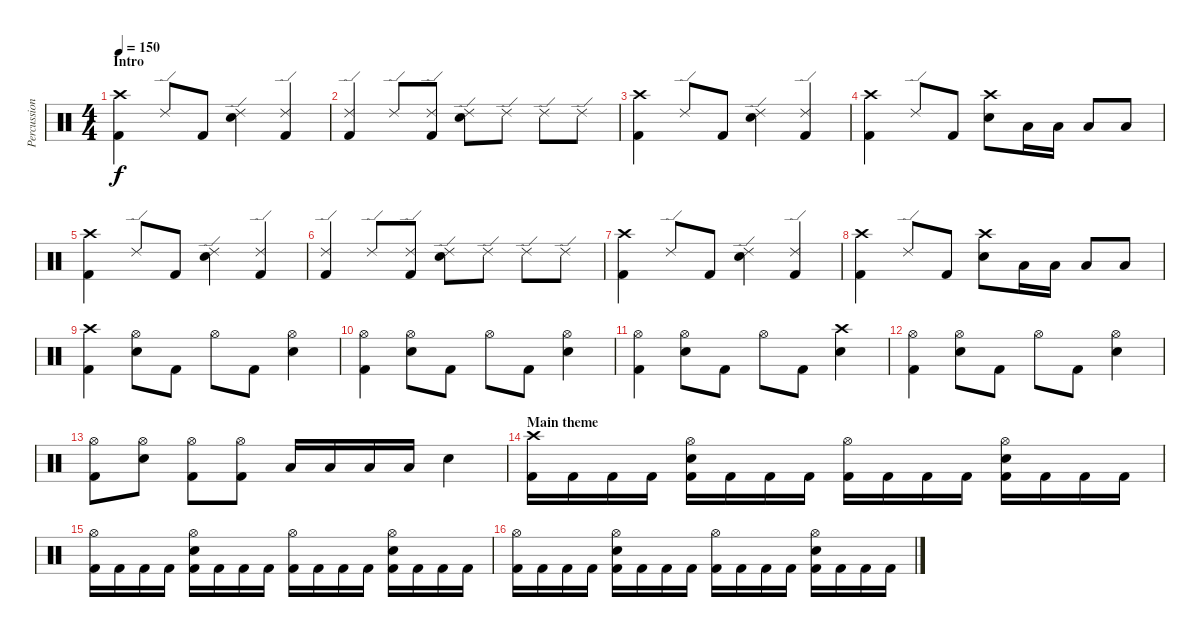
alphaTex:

\track ("Percussion" "Percussion") {instrument percussion}
\staff {score}
\articulation defaults
\ts (4 4)
\section ("" "Intro")
\tempo 150
\clef neutral
\ks c
("Crash high (hit)" "Kick (hit) 2").4{dy f} "Ride (edge) 2".8 "Kick (hit) 2".8 ("Ride (edge) 2" "Snare (hit) 2").4 ("Ride (edge) 2" "Kick (hit) 2").4 |
("Ride (edge) 2" "Kick (hit) 2").4 "Ride (edge) 2".8 ("Ride (edge) 2" "Kick (hit) 2").8 ("Ride (edge) 2" "Snare (hit) 2").8 "Ride (edge) 2".8 "Ride (edge) 2".8 "Ride (edge) 2".8 |
("Crash high (hit)" "Kick (hit) 2").4 "Ride (edge) 2".8 "Kick (hit) 2".8 ("Ride (edge) 2" "Snare (hit) 2").4 ("Ride (edge) 2" "Kick (hit) 2").4 |
("Crash high (hit)" "Kick (hit) 2").4 "Ride (edge) 2".8 "Kick (hit) 2".8 ("Crash high (hit)" "Snare (hit) 2").8 "Low Tom (hit)".16 "Low Tom (hit)".16 "Low Tom (hit)".8 "Low Tom (hit)".8 |
("Crash high (hit)" "Kick (hit) 2").4 "Ride (edge) 2".8 "Kick (hit) 2".8 ("Ride (edge) 2" "Snare (hit) 2").4 ("Ride (edge) 2" "Kick (hit) 2").4 |
("Ride (edge) 2" "Kick (hit) 2").4 "Ride (edge) 2".8 ("Ride (edge) 2" "Kick (hit) 2").8 ("Ride (edge) 2" "Snare (hit) 2").8 "Ride (edge) 2".8 "Ride (edge) 2".8 "Ride (edge) 2".8 |
("Crash high (hit)" "Kick (hit) 2").4 "Ride (edge) 2".8 "Kick (hit) 2".8 ("Ride (edge) 2" "Snare (hit) 2").4 ("Ride (edge) 2" "Kick (hit) 2").4 |
("Crash high (hit)" "Kick (hit) 2").4 "Ride (edge) 2".8 "Kick (hit) 2".8 ("Crash high (hit)" "Snare (hit) 2").8 "Low Tom (hit)".16 "Low Tom (hit)".16 "Low Tom (hit)".8 "Low Tom (hit)".8 |
("Crash high (hit)" "Kick (hit) 2").4 ("Hi-Hat (open)" "Snare (hit) 2").8 "Kick (hit) 2".8 "Hi-Hat (open)".8 "Kick (hit) 2".8 ("Hi-Hat (open)" "Snare (hit) 2").4 |
("Hi-Hat (open)" "Kick (hit) 2").4 ("Hi-Hat (open)" "Snare (hit) 2").8 "Kick (hit) 2".8 "Hi-Hat (open)".8 "Kick (hit) 2".8 ("Hi-Hat (open)" "Snare (hit) 2").4 |
("Hi-Hat (open)" "Kick (hit) 2").4 ("Hi-Hat (open)" "Snare (hit) 2").8 "Kick (hit) 2".8 "Hi-Hat (open)".8 "Kick (hit) 2".8 ("Crash high (hit)" "Snare (hit) 2").4 |
("Hi-Hat (open)" "Kick (hit) 2").4 ("Hi-Hat (open)" "Snare (hit) 2").8 "Kick (hit) 2".8 "Hi-Hat (open)".8 "Kick (hit) 2".8 ("Hi-Hat (open)" "Snare (hit) 2").4 |
("Hi-Hat (open)" "Kick (hit) 2").8 ("Hi-Hat (open)" "Snare (hit) 2").8 ("Hi-Hat (open)" "Kick (hit) 2").8 ("Hi-Hat (open)" "Kick (hit) 2").8 "Low Tom (hit)".16 "Low Tom (hit)".16 "Low Tom (hit)".16 "Low Tom (hit)".16 "Snare (hit) 2".4 |
\section ("" "Main theme")
("Crash high (hit)" "Kick (hit) 2").16 "Kick (hit) 2".16 "Kick (hit) 2".16 "Kick (hit) 2".16 ("Hi-Hat (open)" "Snare (hit) 2" "Kick (hit) 2").16 "Kick (hit) 2".16 "Kick (hit) 2".16 "Kick (hit) 2".16 ("Hi-Hat (open)" "Kick (hit) 2").16 "Kick (hit) 2".16 "Kick (hit) 2".16 "Kick (hit) 2".16 ("Hi-Hat (open)" "Snare (hit) 2" "Kick (hit) 2").16 "Kick (hit) 2".16 "Kick (hit) 2".16 "Kick (hit) 2".16 |
("Hi-Hat (open)" "Kick (hit) 2").16 "Kick (hit) 2".16 "Kick (hit) 2".16 "Kick (hit) 2".16 ("Hi-Hat (open)" "Snare (hit) 2" "Kick (hit) 2").16 "Kick (hit) 2".16 "Kick (hit) 2".16 "Kick (hit) 2".16 ("Hi-Hat (open)" "Kick (hit) 2").16 "Kick (hit) 2".16 "Kick (hit) 2".16 "Kick (hit) 2".16 ("Hi-Hat (open)" "Snare (hit) 2" "Kick (hit) 2").16 "Kick (hit) 2".16 "Kick (hit) 2".16 "Kick (hit) 2".16 |
("Hi-Hat (open)" "Kick (hit) 2").16 "Kick (hit) 2".16 "Kick (hit) 2".16 "Kick (hit) 2".16 ("Hi-Hat (open)" "Snare (hit) 2" "Kick (hit) 2").16 "Kick (hit) 2".16 "Kick (hit) 2".16 "Kick (hit) 2".16 ("Hi-Hat (open)" "Kick (hit) 2").16 "Kick (hit) 2".16 "Kick (hit) 2".16 "Kick (hit) 2".16 ("Hi-Hat (open)" "Snare (hit) 2" "Kick (hit) 2").16 "Kick (hit) 2".16 "Kick (hit) 2".16 "Kick (hit) 2".16
